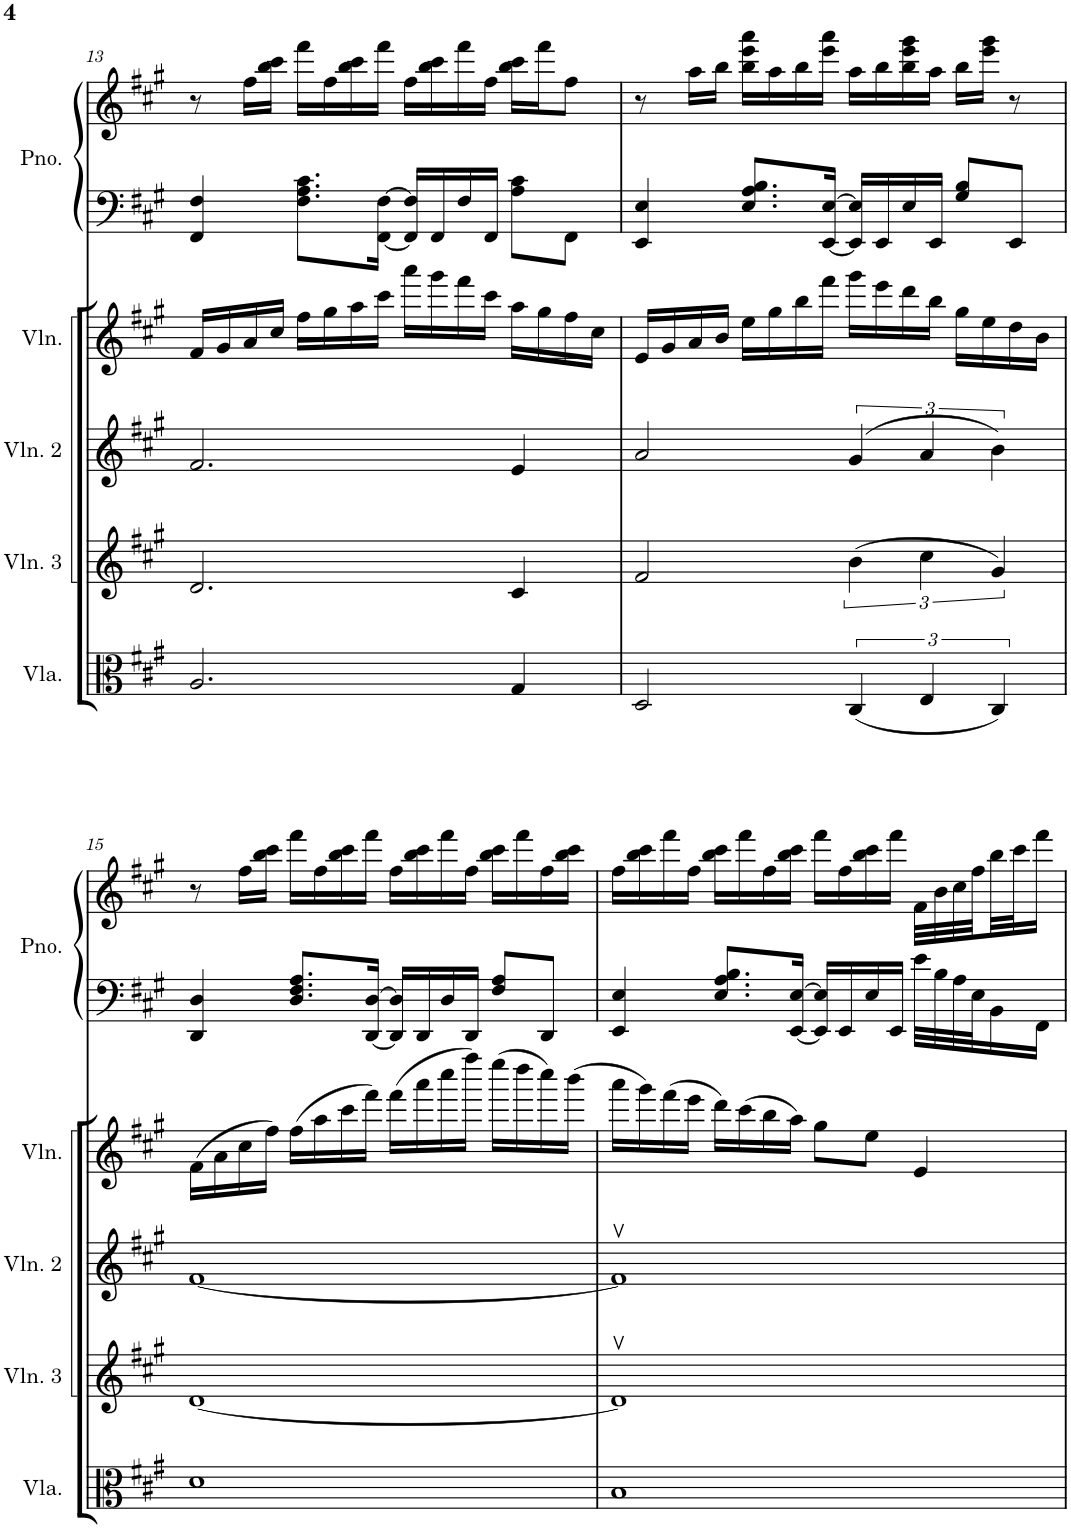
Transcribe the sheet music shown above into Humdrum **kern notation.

**kern	**kern	**kern	**kern	**kern	**kern
*part5	*part4	*part3	*part2	*part1	*part1
*staff6	*staff5	*staff4	*staff3	*staff2	*staff1
*I"Viola	*I"Violin 3	*I"Violin 2	*I"Violin	*I"Piano	*
*I'Vla.	*I'Vln. 3	*I'Vln. 2	*I'Vln.	*I'Pno.	*
!!LO:PB:g=z
*clefC3	*clefG2	*clefG2	*clefG2	*clefF4	*clefG2
*k[f#c#g#]	*k[f#c#g#]	*k[f#c#g#]	*k[f#c#g#]	*k[f#c#g#]	*k[f#c#g#]
*M4/4	*M4/4	*M4/4	*M4/4	*M4/4	*M4/4
=13	=13	=13	=13	=13	=13
2.A/	2.d/	2.f#/	16f#/LL	4FF#/ 4F#/	8r
.	.	.	16g#/	.	.
.	.	.	16a/	.	16ff#\LL
.	.	.	16cc#/JJ	.	16bb\ 16ccc#\JJ
.	.	.	16ff#\LL	8.F#\ 8.A\ 8.c#\L	16fff#\LL
.	.	.	16gg#\	.	16ff#\
.	.	.	16aa\	.	16bb\ 16ccc#\
.	.	.	16ccc#\JJ	[16FF#\ [16F#\Jk	16fff#\JJ
.	.	.	16aaa\LL	16FF#/] 16F#/]LL	16ff#\LL
.	.	.	16ggg#\	16FF#/	16bb\ 16ccc#\
.	.	.	16fff#\	16F#/	16fff#\
.	.	.	16ccc#\JJ	16FF#/JJ	16ff#\JJ
4G#/	4c#/	4e/	16aa\LL	8A\ 8c#\L	16bb\ 16ccc#\LL
.	.	.	16gg#\	.	16fff#\J
.	.	.	16ff#\	8FF#\J	8ff#\J
.	.	.	16cc#\JJ	.	.
=14	=14	=14	=14	=14	=14
2D/	2f#/	2a/	16e/LL	4EE/ 4E/	8r
.	.	.	16g#/	.	.
.	.	.	16a/	.	16aa\LL
.	.	.	16b/JJ	.	16bb\JJ
.	.	.	16ee\LL	8.E/ 8.A/ 8.B/L	16bb\ 16eee\ 16aaa\LL
.	.	.	16gg#\	.	16aa\
.	.	.	16bb\	.	16bb\
.	.	.	16fff#\JJ	[16EE/ [16E/Jk	16eee\ 16aaa\JJ
(6C#/	(6b\	(6g#/	16ggg#\LL	16EE/] 16E/]LL	16aa\LL
.	.	.	16eee\	16EE/	16bb\
.	.	.	16ddd\	16E/	16bb\ 16eee\ 16ggg#\
6E/	6cc#\	6a/	.	.	.
.	.	.	16bb\JJ	16EE/JJ	16aa\JJ
.	.	.	16gg#\LL	8G#/ 8B/L	16bb\LL
.	.	.	16ee\	.	16eee\ 16ggg#\JJ
6C#/)	6g#/)	6b\)	.	.	.
.	.	.	16dd\	8EE/J	8r
.	.	.	16b\JJ	.	.
!!LO:LB:g=z
=15	=15	=15	=15	=15	=15
1d	[1d	[1f#	(16f#\LL	4DD/ 4D/	8r
.	.	.	16a\	.	.
.	.	.	16cc#\	.	16ff#\LL
.	.	.	16ff#\JJ)	.	16bb\ 16ccc#\JJ
.	.	.	(16ff#\LL	8.D/ 8.F#/ 8.A/L	16fff#\LL
.	.	.	16aa\	.	16ff#\
.	.	.	16ccc#\	.	16bb\ 16ccc#\
.	.	.	16fff#\JJ)	[16DD/ [16D/Jk	16fff#\JJ
.	.	.	(16fff#\LL	16DD/] 16D/]LL	16ff#\LL
.	.	.	16aaa\	16DD/	16bb\ 16ccc#\
.	.	.	16cccc#\	16D/	16fff#\
.	.	.	16ffff#\JJ)	16DD/JJ	16ff#\JJ
.	.	.	(16eeee\LL	8F#/ 8A/L	16bb\ 16ccc#\LL
.	.	.	16dddd\	.	16fff#\
.	.	.	16cccc#\)	8DD/J	16ff#\
.	.	.	(16bbb\JJ	.	16bb\ 16ccc#\JJ
=16	=16	=16	=16	=16	=16
1B	1dv]	1f#v]	16aaa\LL	4EE/ 4E/	16ff#\LL
.	.	.	16ggg#\)	.	16bb\ 16ccc#\
.	.	.	(16fff#\	.	16fff#\
.	.	.	16eee\JJ	.	16ff#\JJ
.	.	.	16ddd\LL)	8.E/ 8.A/ 8.B/L	16bb\ 16ccc#\LL
.	.	.	(16ccc#\	.	16fff#\
.	.	.	16bb\	.	16ff#\
.	.	.	16aa\JJ)	[16EE/ [16E/Jk	16bb\ 16ccc#\JJ
.	.	.	8gg#\L	16EE/] 16E/]LL	16fff#\LL
.	.	.	.	16EE/	16ff#\
.	.	.	8ee\J	16E/	16bb\ 16ccc#\
.	.	.	.	16EE/JJ	16fff#\JJ
.	.	.	4e/	32e\LLL	32f#\LLL
.	.	.	.	32B\	32b\
.	.	.	.	32A\	32cc#\
.	.	.	.	32E\J	32ff#\
.	.	.	.	16BB\	32bb\
.	.	.	.	.	32ccc#\J
.	.	.	.	16FF#\JJ	16fff#\JJ
=	=	=	=	=	=
*-	*-	*-	*-	*-	*-
